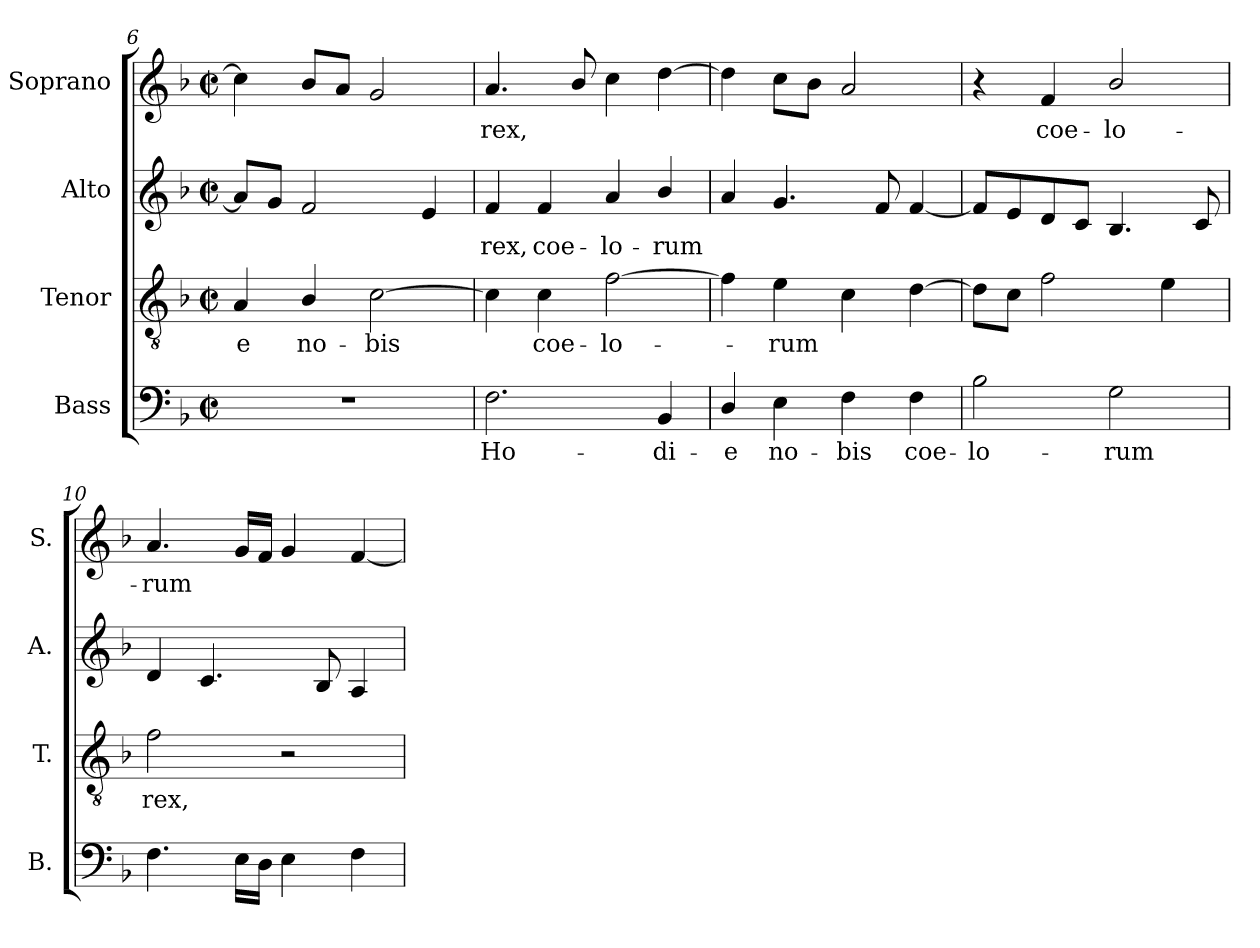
**kern	**text	**kern	**text	**kern	**text	**kern	**text
*part4	*part4	*part3	*part3	*part2	*part2	*part1	*part1
*staff4	*staff4	*staff3	*staff3	*staff2	*staff2	*staff1	*staff1
*I"Bass	*	*I"Tenor	*	*I"Alto	*	*I"Soprano	*
*I'B.	*	*I'T.	*	*I'A.	*	*I'S.	*
*clefF4	*	*clefGv2	*	*clefG2	*	*clefG2	*
*	*	*ITrd7c12	*	*	*	*	*
*k[b-]	*	*k[b-]	*	*k[b-]	*	*k[b-]	*
*F:	*	*F:	*	*F:	*	*F:	*
*M2/2	*	*M2/2	*	*M2/2	*	*M2/2	*
*met(c|)	*	*met(c|)	*	*met(c|)	*	*met(c|)	*
=6	=6	=6	=6	=6	=6	=6	=6
!	!	!	!LO:LY:b:color=#000000	!	!	!	!
1r	.	4AAi/	-e	8ai/L]	.	4cci\]	.
.	.	.	.	8gi/J	.	.	.
!	!	!	!LO:LY:b:color=#000000	!	!	!	!
.	.	4BB-i/	no-	2fi/	.	8b-i/L	.
.	.	.	.	.	.	8ai/J	.
!	!	!	!LO:LY:b:color=#000000	!	!	!	!
.	.	[2Ci\	-bis	.	.	2gi/	.
.	.	.	.	4ei/	.	.	.
!!LO:LB:g=z
=7	=7	=7	=7	=7	=7	=7	=7
!	!LO:LY:b:color=#000000	!	!	!	!	!	!
!	!	!	!	!	!LO:LY:b:color=#000000	!	!
!	!	!	!	!	!	!	!LO:LY:b:color=#000000
2.Fi\	Ho-	4Ci\]	.	4fi/	rex,	4.ai/	rex,
!	!	!	!LO:LY:b:color=#000000	!	!	!	!
!	!	!	!	!	!LO:LY:b:color=#000000	!	!
.	.	4Ci\	coe-	4fi/	coe-	.	.
.	.	.	.	.	.	8b-i/	.
!	!	!	!LO:LY:b:color=#000000	!	!	!	!
!	!	!	!	!	!LO:LY:b:color=#000000	!	!
.	.	[2Fi\	-lo-	4ai/	-lo-	4cci\	.
!	!LO:LY:b:color=#000000	!	!	!	!	!	!
!	!	!	!	!	!LO:LY:b:color=#000000	!	!
4BB-i/	-di-	.	.	4b-i/	-rum	[4ddi\	.
=8	=8	=8	=8	=8	=8	=8	=8
!	!LO:LY:b:color=#000000	!	!	!	!	!	!
4Di/	-e	4Fi\]	.	4ai/	.	4ddi\]	.
!	!LO:LY:b:color=#000000	!	!	!	!	!	!
!	!	!	!LO:LY:b:color=#000000	!	!	!	!
4Ei\	no-	4Ei\	-rum	4.gi/	.	8cci\L	.
.	.	.	.	.	.	8b-i\J	.
!	!LO:LY:b:color=#000000	!	!	!	!	!	!
4Fi\	-bis	4Ci\	.	.	.	2ai/	.
.	.	.	.	8fi/	.	.	.
!	!LO:LY:b:color=#000000	!	!	!	!	!	!
4Fi\	coe-	[4Di\	.	[4fi/	.	.	.
=9	=9	=9	=9	=9	=9	=9	=9
!	!LO:LY:b:color=#000000	!	!	!	!	!	!
2B-i\	-lo-	8Di\L]	.	8fi/L]	.	4r	.
.	.	8Ci\J	.	8ei/	.	.	.
!	!	!	!	!	!	!	!LO:LY:b:color=#000000
.	.	2Fi\	.	8di/	.	4fi/	coe-
.	.	.	.	8ci/J	.	.	.
!	!LO:LY:b:color=#000000	!	!	!	!	!	!
!	!	!	!	!	!	!	!LO:LY:b:color=#000000
2Gi\	-rum	.	.	4.B-i/	.	2b-i/	-lo-
.	.	4Ei\	.	.	.	.	.
.	.	.	.	8ci/	.	.	.
=10	=10	=10	=10	=10	=10	=10	=10
!	!	!	!LO:LY:b:color=#000000	!	!	!	!
!	!	!	!	!	!	!	!LO:LY:b:color=#000000
4.Fi\	.	2Fi\	rex,	4di/	.	4.ai/	-rum
.	.	.	.	4.ci/	.	.	.
16Ei\LL	.	.	.	.	.	16gi/LL	.
16Di\JJ	.	.	.	.	.	16fi/JJ	.
4Ei\	.	2r	.	.	.	4gi/	.
.	.	.	.	8B-i/	.	.	.
4Fi\	.	.	.	4Ai/	.	[4fi/	.
=	=	=	=	=	=	=	=
*-	*-	*-	*-	*-	*-	*-	*-
